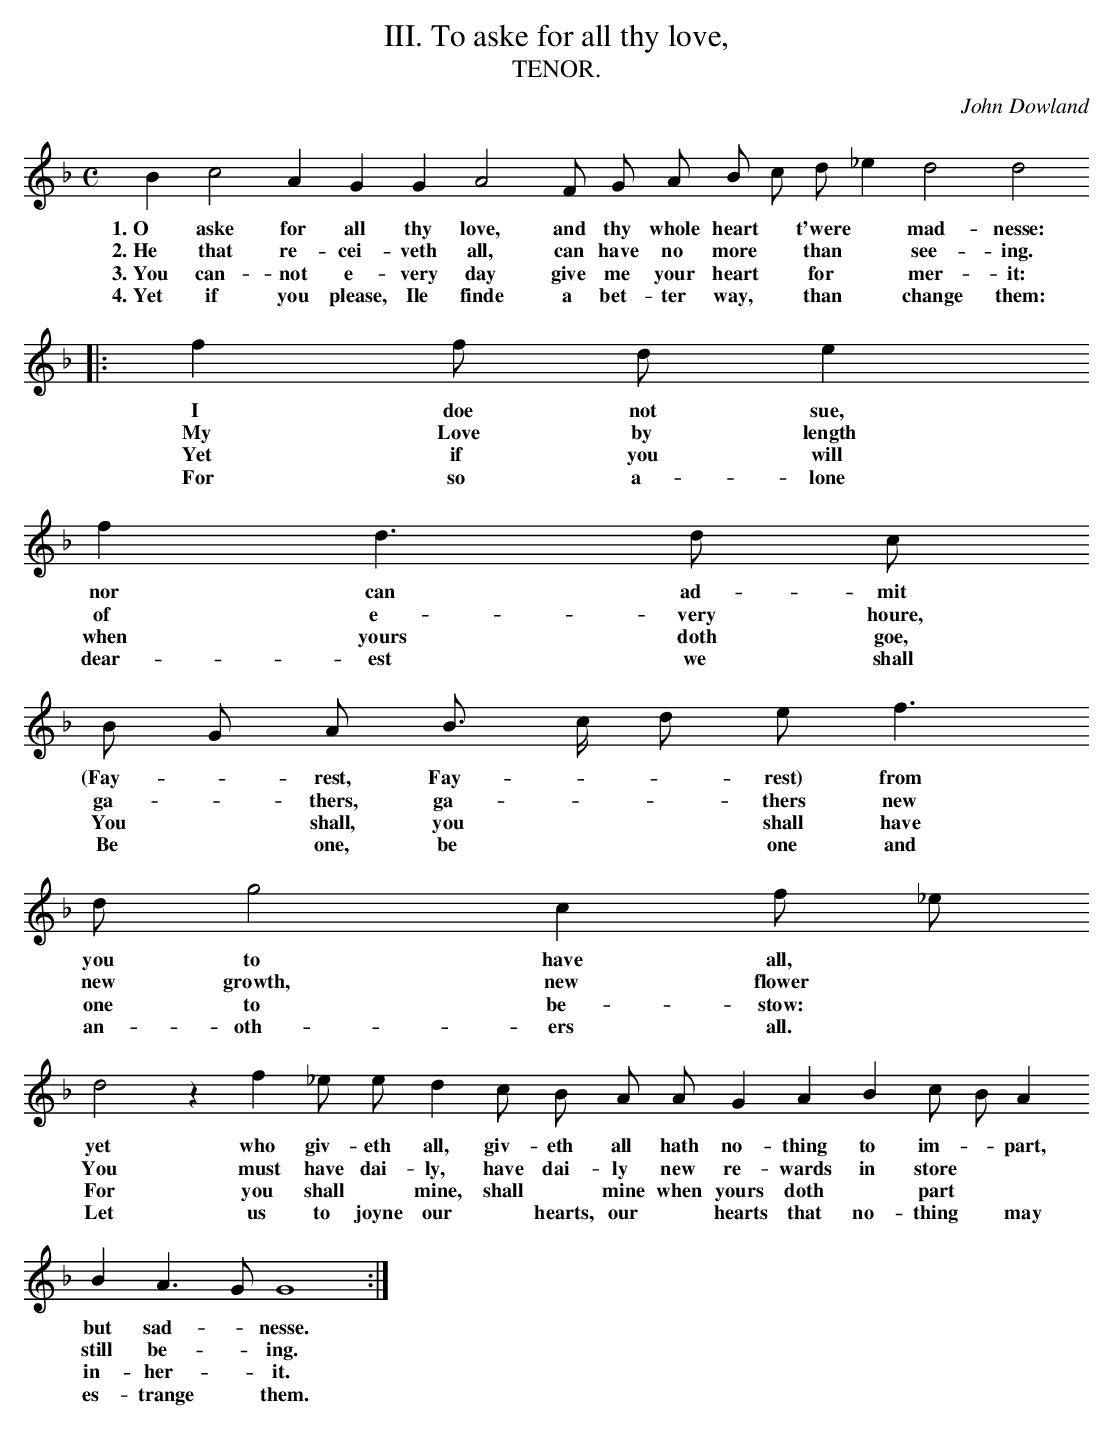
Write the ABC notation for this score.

X:1
T:III. To aske for all thy love,
T:TENOR.
C: John Dowland
L:1/4
M:C
K:G dor -8va
B c2 A G G A2 F/ G/ A/ B/ c/ d/ _e d2 d2
w: 1.~O aske for all thy love, and thy whole heart * t'were * mad- nesse:
w: 2.~He that re- cei- veth all, can have no more * than * see- ing.
w: 3.~You can- not e- very day give me your heart * for * mer- it:
w: 4.~Yet if you please, Ile finde a bet- ter way, * than * change them:
|:f f/ d/ e
w: I doe not sue,
w: My Love by length
w: Yet if you will
w: For so a- lone
f d > d c/
w: nor can ad- mit
w: of e- very houre,
w: when yours doth goe,
w: dear- est we shall
B/ G/ A/ B3/4 c// d/ e/ f3/2
w: (Fay- * rest, Fay- * * rest) from
w: ga- * thers, ga- * * thers new strength,
w: You * shall, you * * shall have still
w: Be * one, be * * one and one,
 d/ g2 c f/ _e/
w: you to have all, *
w: new growth, new flower
w: one to be- stow:
w: an- oth- ers all.
d2 z f _e/ e/ d c/ B/ A/ A/ G A B c/ B/ A
w: yet who giv- eth all, giv- eth all hath no- thing to im- * part,
w: You must have dai- ly, have dai- ly new re- wards in  store * *
w: For you shall * mine, shall * mine when yours doth * part * *
w: Let us to joyne our * hearts, our * hearts that no- thing * may
B A > G G4 :|
w: but sad- * nesse.
w: still be- * ing.
w: in- her- * it.
w: es- trange * them.
